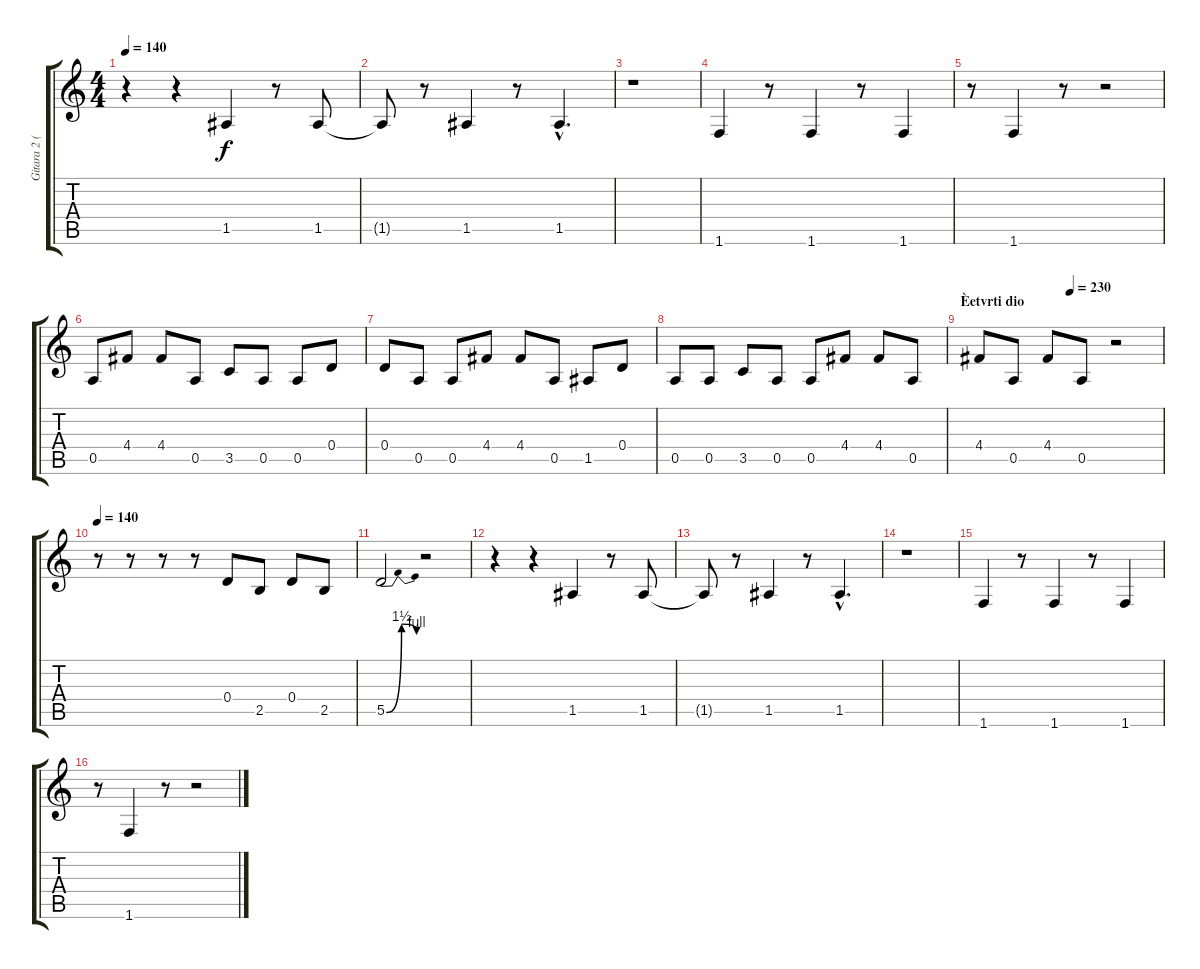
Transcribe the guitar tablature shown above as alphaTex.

\track ("Gitara 2 (Mika)" "Gitara 2 (") {instrument electricguitarclean}
\staff {score tabs}
\tuning (E4 B3 G3 D3 A2 E2) {hide}
\ts (4 4)
\tempo 140
\clef g2
\ks c
r.4{dy f} r.4 1.5.4 r.8 1.5.8 |
1.5{t}.8 r.8 1.5.4 r.8 1.5{hac}.4{d} |
r.1 |
1.6.4 r.8 1.6.4 r.8 1.6.4 |
r.8 1.6.4 r.8 r.2 |
0.5.8 4.4.8 4.4.8 0.5.8 3.5.8 0.5.8 0.5.8 0.4.8 |
0.4.8 0.5.8 0.5.8 4.4.8 4.4.8 0.5.8 1.5.8 0.4.8 |
0.5.8 0.5.8 3.5.8 0.5.8 0.5.8 4.4.8 4.4.8 0.5.8 |
\section ("" "Èetvrti dio")
\tempo (230 0.5)
4.4.8 0.5.8 4.4.8 0.5.8 r.2 |
\tempo 140
r.8 r.8 r.8 r.8 0.4.8 2.5.8 0.4.8 2.5.8 |
5.5{be (bendrelease 0 0 30 6 45 6 60 4)}.2 r.2 |
r.4 r.4 1.5.4 r.8 1.5.8 |
1.5{t}.8 r.8 1.5.4 r.8 1.5{hac}.4{d} |
r.1 |
1.6.4 r.8 1.6.4 r.8 1.6.4 |
r.8 1.6.4 r.8 r.2
